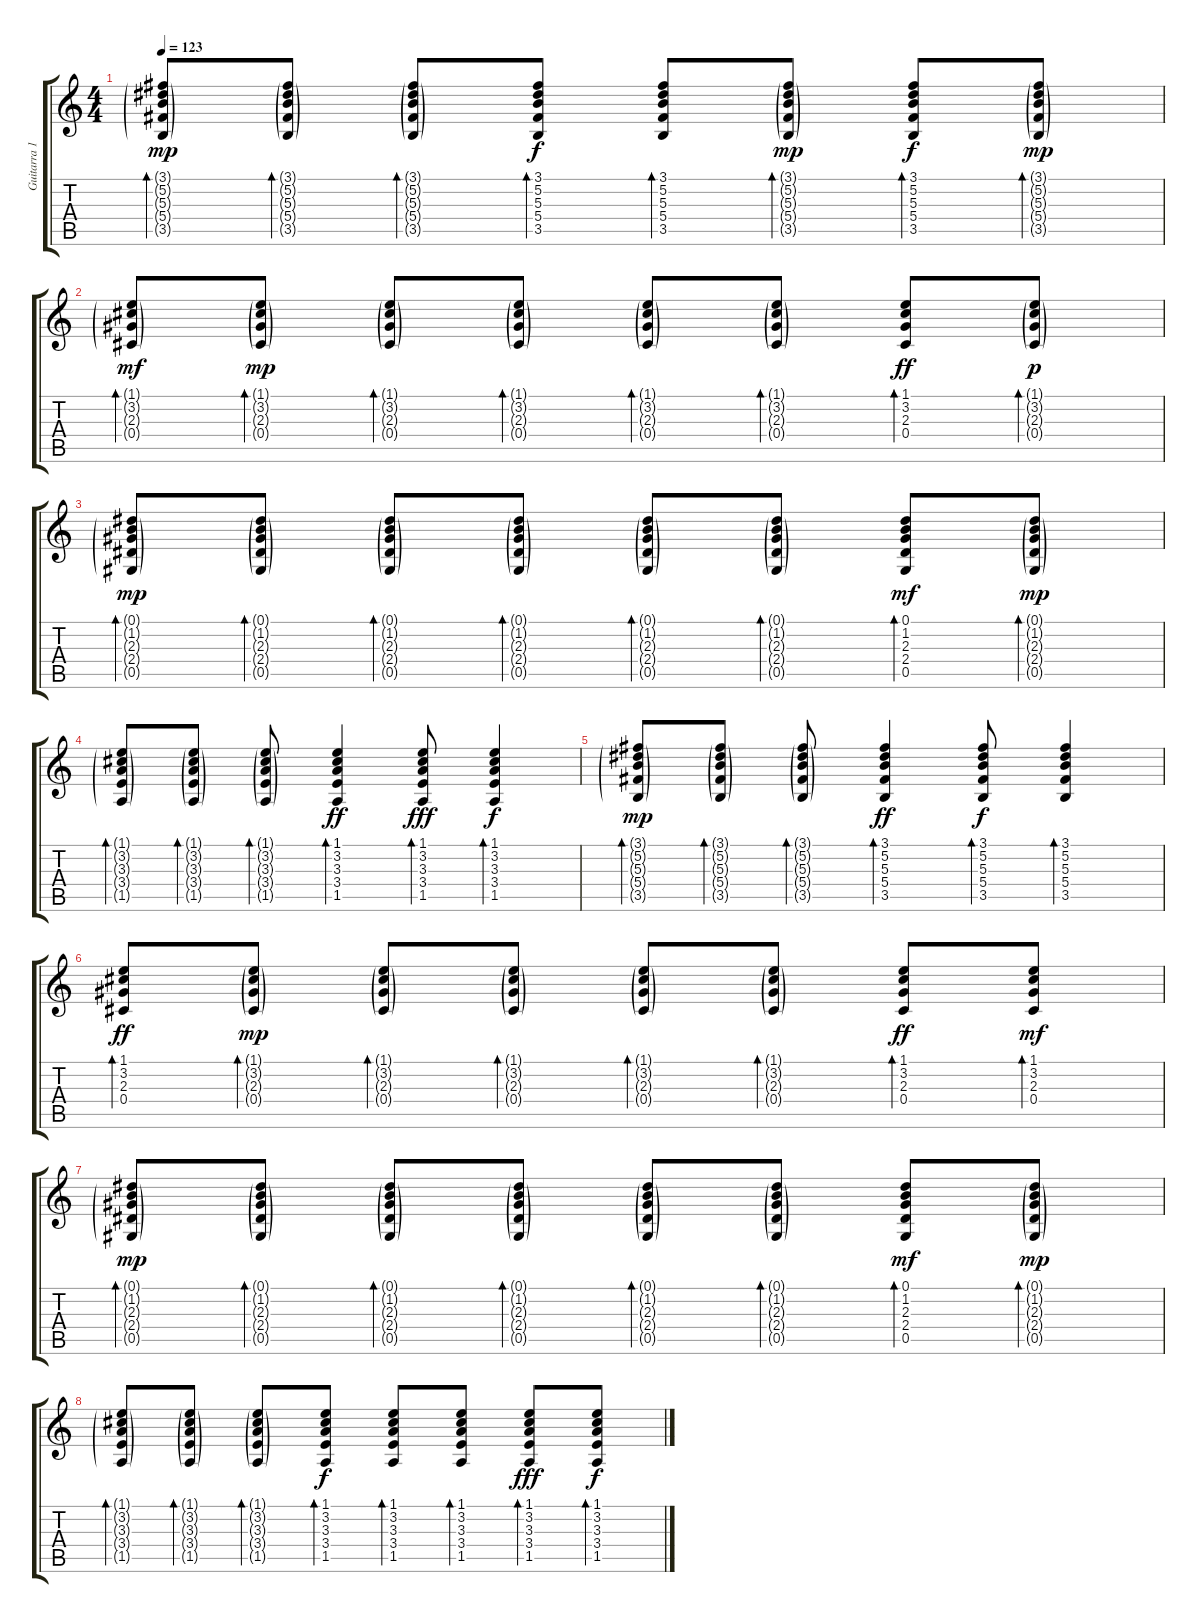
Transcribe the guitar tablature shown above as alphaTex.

\track ("Guitarra 1" "Guitarra 1") {instrument electricguitarclean}
\staff {score tabs}
\tuning (Eb4 Bb3 Gb3 Db3 Ab2 Eb2) {hide}
\ts (4 4)
\tempo 123
\clef g2
\ks c
(3.1{g} 5.2{g} 5.3{g} 5.4{g} 3.5{g}).8{bd 60 dy mp} (3.1{g} 5.2{g} 5.3{g} 5.4{g} 3.5{g}).8{bd 60} (3.1{g} 5.2{g} 5.3{g} 5.4{g} 3.5{g}).8{bd 60} (3.1 5.2 5.3 5.4 3.5).8{bd 60 dy f} (3.1 5.2 5.3 5.4 3.5).8{bd 60} (3.1{g} 5.2{g} 5.3{g} 5.4{g} 3.5{g}).8{bd 60 dy mp} (3.1 5.2 5.3 5.4 3.5).8{bd 60 dy f} (3.1{g} 5.2{g} 5.3{g} 5.4{g} 3.5{g}).8{bd 60 dy mp} |
(1.1{g} 3.2{g} 2.3{g} 0.4{g}).8{bd 60 dy mf} (1.1{g} 3.2{g} 2.3{g} 0.4{g}).8{bd 60 dy mp} (1.1{g} 3.2{g} 2.3{g} 0.4{g}).8{bd 60} (1.1{g} 3.2{g} 2.3{g} 0.4{g}).8{bd 60} (1.1{g} 3.2{g} 2.3{g} 0.4{g}).8{bd 60} (1.1{g} 3.2{g} 2.3{g} 0.4{g}).8{bd 60} (1.1 3.2 2.3 0.4).8{bd 60 dy ff} (1.1{g} 3.2{g} 2.3{g} 0.4{g}).8{bd 60 dy p} |
(0.1{g} 1.2{g} 2.3{g} 2.4{g} 0.5{g}).8{bd 60 dy mp} (0.1{g} 1.2{g} 2.3{g} 2.4{g} 0.5{g}).8{bd 60} (0.1{g} 1.2{g} 2.3{g} 2.4{g} 0.5{g}).8{bd 60} (0.1{g} 1.2{g} 2.3{g} 2.4{g} 0.5{g}).8{bd 60} (0.1{g} 1.2{g} 2.3{g} 2.4{g} 0.5{g}).8{bd 60} (0.1{g} 1.2{g} 2.3{g} 2.4{g} 0.5{g}).8{bd 60} (0.1 1.2 2.3 2.4 0.5).8{bd 60 dy mf} (0.1{g} 1.2{g} 2.3{g} 2.4{g} 0.5{g}).8{bd 60 dy mp} |
(1.1{g} 3.2{g} 3.3{g} 3.4{g} 1.5{g}).8{bd 60} (1.1{g} 3.2{g} 3.3{g} 3.4{g} 1.5{g}).8{bd 60} (1.1{g} 3.2{g} 3.3{g} 3.4{g} 1.5{g}).8{bd 60} (1.1 3.2 3.3 3.4 1.5).4{bd 60 dy ff} (1.1 3.2 3.3 3.4 1.5).8{bd 60 dy fff} (1.1 3.2 3.3 3.4 1.5).4{bd 60 dy f} |
(3.1{g} 5.2{g} 5.3{g} 5.4{g} 3.5{g}).8{bd 60 dy mp} (3.1{g} 5.2{g} 5.3{g} 5.4{g} 3.5{g}).8{bd 60} (3.1{g} 5.2{g} 5.3{g} 5.4{g} 3.5{g}).8{bd 60} (3.1 5.2 5.3 5.4 3.5).4{bd 60 dy ff} (3.1 5.2 5.3 5.4 3.5).8{bd 60 dy f} (3.1 5.2 5.3 5.4 3.5).4{bd 60} |
(1.1 3.2 2.3 0.4).8{bd 60 dy ff} (1.1{g} 3.2{g} 2.3{g} 0.4{g}).8{bd 60 dy mp} (1.1{g} 3.2{g} 2.3{g} 0.4{g}).8{bd 60} (1.1{g} 3.2{g} 2.3{g} 0.4{g}).8{bd 60} (1.1{g} 3.2{g} 2.3{g} 0.4{g}).8{bd 60} (1.1{g} 3.2{g} 2.3{g} 0.4{g}).8{bd 60} (1.1 3.2 2.3 0.4).8{bd 60 dy ff} (1.1 3.2 2.3 0.4).8{bd 60 dy mf} |
(0.1{g} 1.2{g} 2.3{g} 2.4{g} 0.5{g}).8{bd 60 dy mp} (0.1{g} 1.2{g} 2.3{g} 2.4{g} 0.5{g}).8{bd 60} (0.1{g} 1.2{g} 2.3{g} 2.4{g} 0.5{g}).8{bd 60} (0.1{g} 1.2{g} 2.3{g} 2.4{g} 0.5{g}).8{bd 60} (0.1{g} 1.2{g} 2.3{g} 2.4{g} 0.5{g}).8{bd 60} (0.1{g} 1.2{g} 2.3{g} 2.4{g} 0.5{g}).8{bd 60} (0.1 1.2 2.3 2.4 0.5).8{bd 60 dy mf} (0.1{g} 1.2{g} 2.3{g} 2.4{g} 0.5{g}).8{bd 60 dy mp} |
(1.1{g} 3.2{g} 3.3{g} 3.4{g} 1.5{g}).8{bd 60} (1.1{g} 3.2{g} 3.3{g} 3.4{g} 1.5{g}).8{bd 60} (1.1{g} 3.2{g} 3.3{g} 3.4{g} 1.5{g}).8{bd 60} (1.1 3.2 3.3 3.4 1.5).8{bd 60 dy f} (1.1 3.2 3.3 3.4 1.5).8{bd 60} (1.1 3.2 3.3 3.4 1.5).8{bd 60} (1.1 3.2 3.3 3.4 1.5).8{bd 60 dy fff} (1.1 3.2 3.3 3.4 1.5).8{bd 60 dy f}
